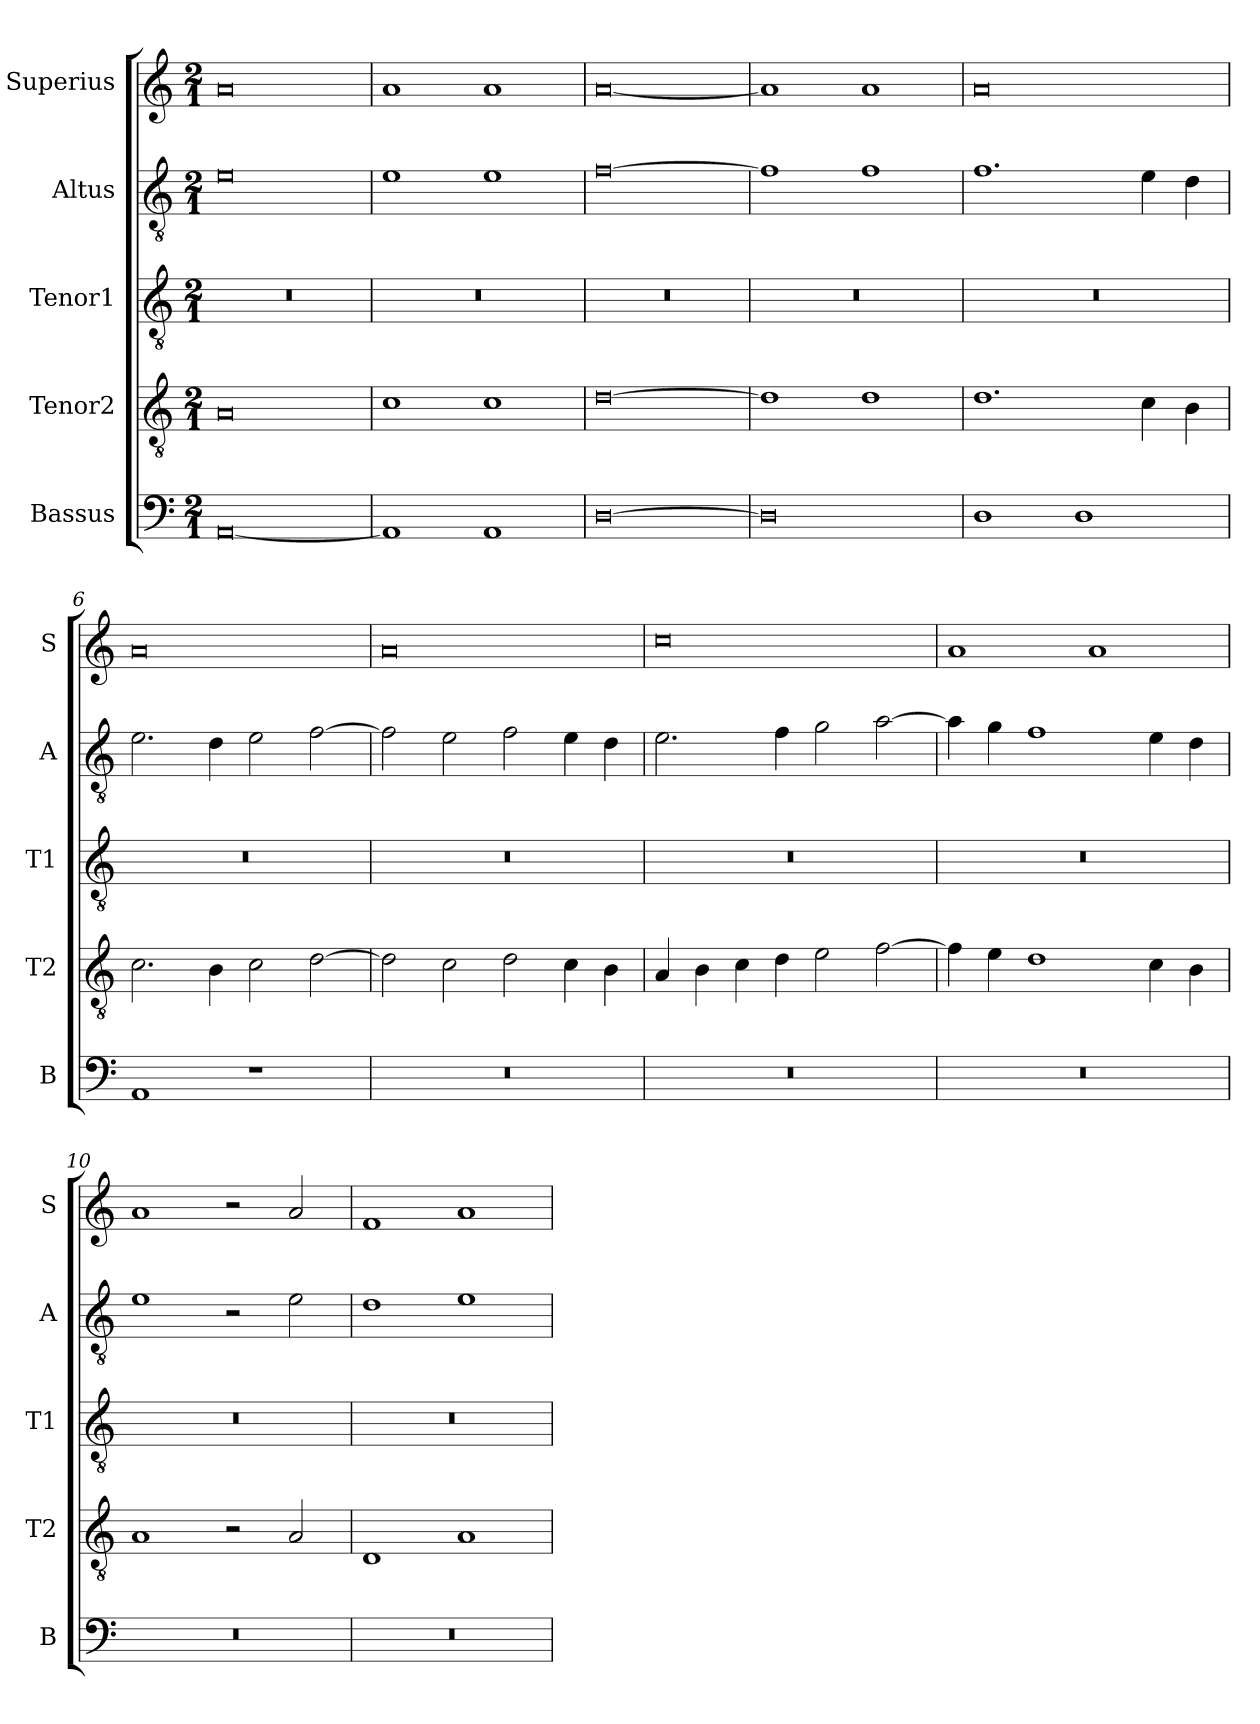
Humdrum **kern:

**kern	**kern	**kern	**kern	**kern
*part5	*part4	*part3	*part2	*part1
*staff5	*staff4	*staff3	*staff2	*staff1
*I"Bassus	*I"Tenor2	*I"Tenor1	*I"Altus	*I"Superius
*I'B	*I'T2	*I'T1	*I'A	*I'S
*clefF4	*clefGv2	*clefGv2	*clefGv2	*clefG2
*k[]	*k[]	*k[]	*k[]	*k[]
*M2/1	*M2/1	*M2/1	*M2/1	*M2/1
=1	=1	=1	=1	=1
[0AA	0A	0r	0e	0a
=2	=2	=2	=2	=2
1AA]	1c	0r	1e	1a
1AA	1c	.	1e	1a
=3	=3	=3	=3	=3
[0D	[0d	0r	[0f	[0a
=4	=4	=4	=4	=4
0D]	1d]	0r	1f]	1a]
.	1d	.	1f	1a
=5	=5	=5	=5	=5
1D	1.d	0r	1.f	0a
1D	.	.	.	.
.	4c\	.	4e\	.
.	4B\	.	4d\	.
=6	=6	=6	=6	=6
1AA	2.c\	0r	2.e\	0a
.	4B\	.	4d\	.
1r	2c\	.	2e\	.
.	[2d\	.	[2f\	.
=7	=7	=7	=7	=7
0r	2d\]	0r	2f\]	0a
.	2c\	.	2e\	.
.	2d\	.	2f\	.
.	4c\	.	4e\	.
.	4B\	.	4d\	.
=8	=8	=8	=8	=8
0r	4A/	0r	2.e\	0cc
.	4B\	.	.	.
.	4c\	.	.	.
.	4d\	.	4f\	.
.	2e\	.	2g\	.
.	[2f\	.	[2a\	.
=9	=9	=9	=9	=9
0r	4f\]	0r	4a\]	1a
.	4e\	.	4g\	.
.	1d	.	1f	.
.	.	.	.	1a
.	4c\	.	4e\	.
.	4B\	.	4d\	.
=10	=10	=10	=10	=10
0r	1A	0r	1e	1a
.	2r	.	2r	2r
.	2A/	.	2e\	2a/
=11	=11	=11	=11	=11
0r	1D	0r	1d	1f
.	1A	.	1e	1a
=	=	=	=	=
*-	*-	*-	*-	*-
